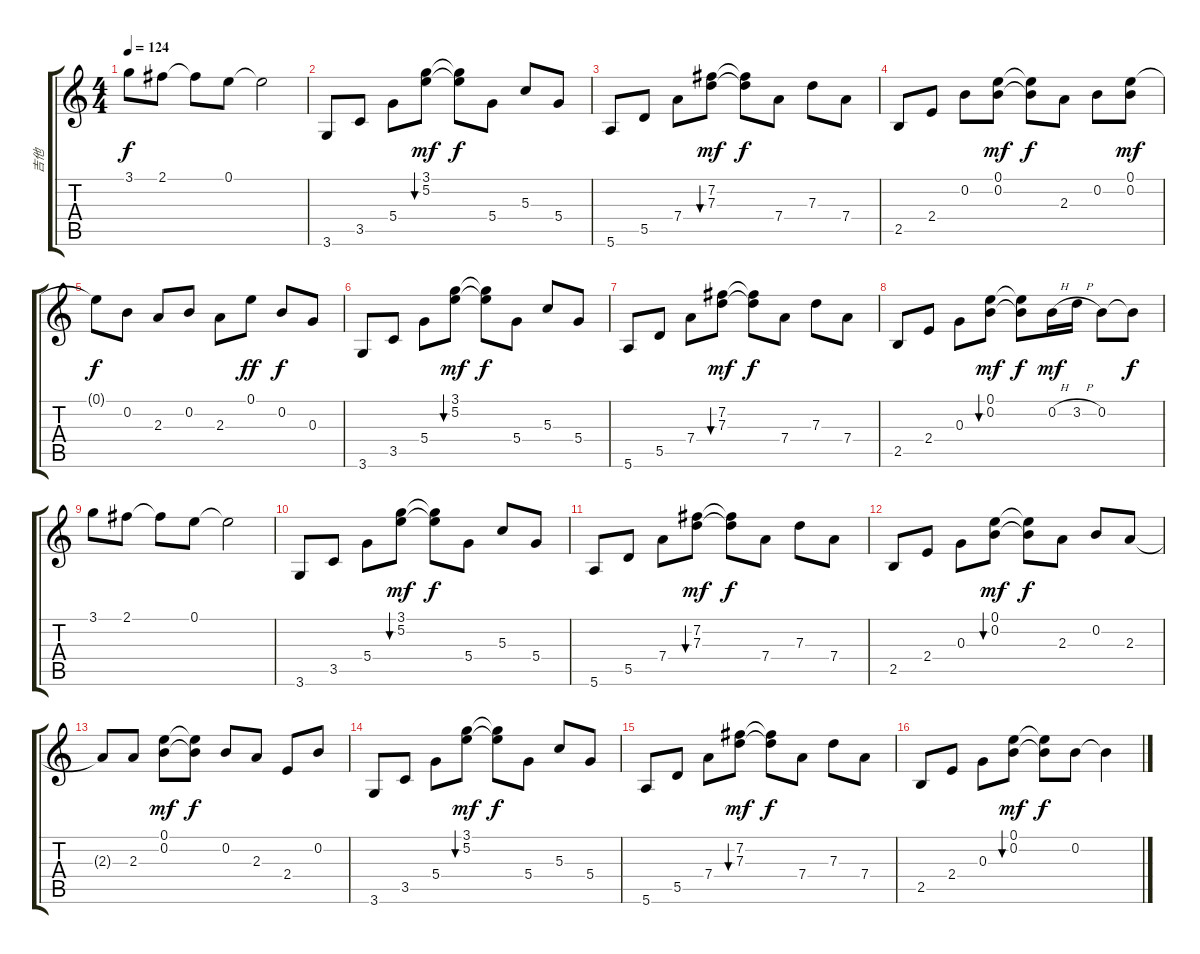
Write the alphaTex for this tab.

\track ("吉他" "吉他") {instrument electricguitarclean}
\staff {score tabs}
\tuning (E4 B3 G3 D3 A2 E2) {hide}
\ts (4 4)
\tempo 124
\clef g2
\ks c
3.1.8{dy f} 2.1.8 2.1{t}.8 0.1.8 0.1{t}.2 |
3.6.8 3.5.8 5.4.8 (3.1 5.2).8{bu 30 dy mf} (3.1{t} 5.2{t}).8{dy f} 5.4.8 5.3.8 5.4.8 |
5.6.8 5.5.8 7.4.8 (7.2 7.3).8{bu 30 dy mf} (7.2{t} 7.3{t}).8{dy f} 7.4.8 7.3.8 7.4.8 |
2.5.8 2.4.8 0.2.8 (0.1 0.2).8{dy mf} (0.1{t} 0.2{t}).8{dy f} 2.3.8 0.2.8 (0.1 0.2).8{dy mf} |
0.1{t}.8{dy f} 0.2.8 2.3.8 0.2.8 2.3.8 0.1.8{dy ff} 0.2.8{dy f} 0.3.8 |
3.6.8 3.5.8 5.4.8 (3.1 5.2).8{bu 30 dy mf} (3.1{t} 5.2{t}).8{dy f} 5.4.8 5.3.8 5.4.8 |
5.6.8 5.5.8 7.4.8 (7.2 7.3).8{bu 30 dy mf} (7.2{t} 7.3{t}).8{dy f} 7.4.8 7.3.8 7.4.8 |
2.5.8 2.4.8 0.3.8 (0.1 0.2).8{bu 30 dy mf} (0.1{t} 0.2{t}).8{dy f} 0.2{h}.16{dy mf} 3.2{h}.16 0.2.8 0.2{t}.8{dy f} |
3.1.8 2.1.8 2.1{t}.8 0.1.8 0.1{t}.2 |
3.6.8 3.5.8 5.4.8 (3.1 5.2).8{bu 30 dy mf} (3.1{t} 5.2{t}).8{dy f} 5.4.8 5.3.8 5.4.8 |
5.6.8 5.5.8 7.4.8 (7.2 7.3).8{bu 30 dy mf} (7.2{t} 7.3{t}).8{dy f} 7.4.8 7.3.8 7.4.8 |
2.5.8 2.4.8 0.3.8 (0.1 0.2).8{bu 30 dy mf} (0.1{t} 0.2{t}).8{dy f} 2.3.8 0.2.8 2.3.8 |
2.3{t}.8 2.3.8 (0.1 0.2).8{dy mf} (0.1{t} 0.2{t}).8{dy f} 0.2.8 2.3.8 2.4.8 0.2.8 |
3.6.8 3.5.8 5.4.8 (3.1 5.2).8{bu 30 dy mf} (3.1{t} 5.2{t}).8{dy f} 5.4.8 5.3.8 5.4.8 |
5.6.8 5.5.8 7.4.8 (7.2 7.3).8{bu 30 dy mf} (7.2{t} 7.3{t}).8{dy f} 7.4.8 7.3.8 7.4.8 |
2.5.8 2.4.8 0.3.8 (0.1 0.2).8{bu 30 dy mf} (0.1{t} 0.2{t}).8{dy f} 0.2.8 0.2{t}.4
